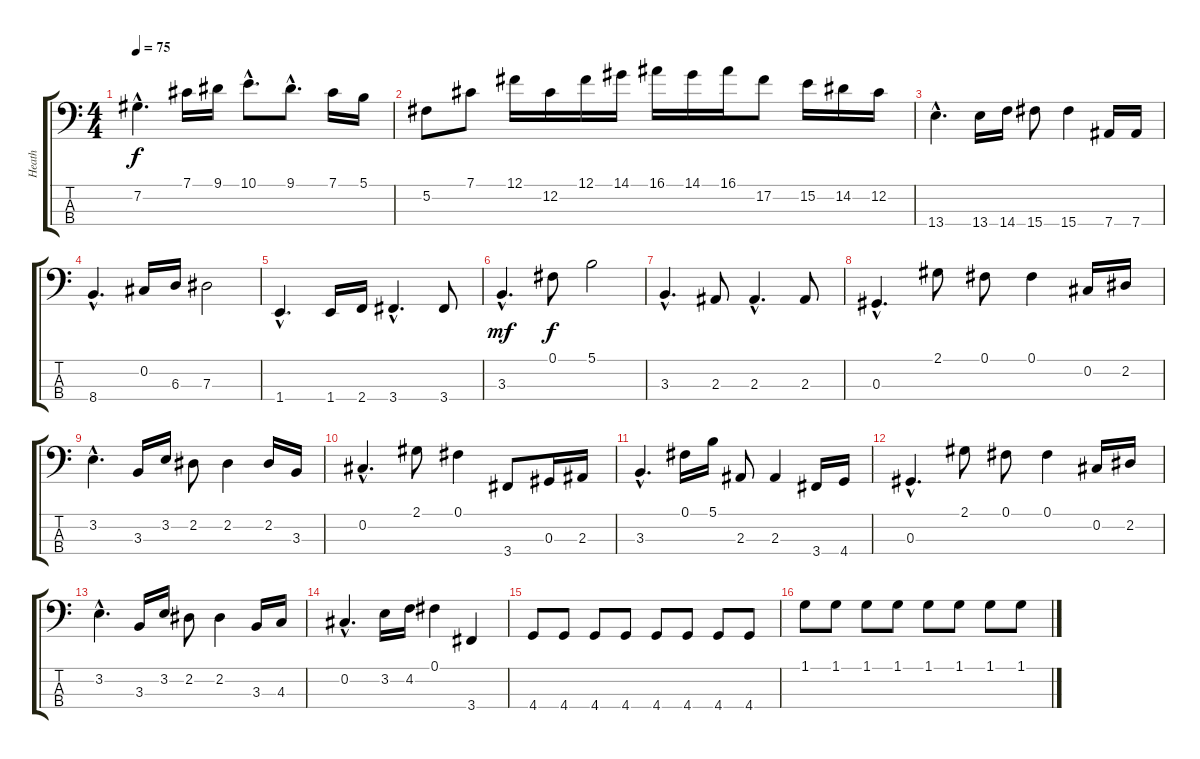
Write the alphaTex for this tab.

\track ("Heath" "Heath") {instrument electricbassfinger}
\staff {score tabs}
\tuning (Gb2 Db2 Ab1 Eb1) {hide}
\ts (4 4)
\tempo 75
\clef f4
\ks c
7.2{hac}.4{d dy f} 7.1.16 9.1.16 10.1{hac}.8{d} 9.1{hac}.8{d} 7.1.16 5.1.16 |
5.2.8 7.1.8 12.1.16 12.2.16 12.1.16 14.1.16 16.1.16 14.1.16 16.1.16 17.2.8 15.2.16 14.2.16 12.2.16 |
13.4{hac}.4{d} 13.4.16 14.4.16 15.4.8 15.4.4 7.4.16 7.4.16 |
8.4{hac}.4{d} 0.2.16 6.3.16 7.3.2 |
1.4{hac}.4{d} 1.4.16 2.4.16 3.4{hac}.4{d} 3.4.8 |
3.3{hac}.4{d dy mf} 0.1.8{dy f} 5.1.2 |
3.3{hac}.4{d} 2.3.8 2.3{hac}.4{d} 2.3.8 |
0.3{hac}.4{d} 2.1.8 0.1.8 0.1.4 0.2.16 2.2.16 |
3.2{hac}.4{d} 3.3.16 3.2.16 2.2.8 2.2.4 2.2.16 3.3.16 |
0.2{hac}.4{d} 2.1.8 0.1.4 3.4.8 0.3.16 2.3.16 |
3.3{hac}.4{d} 0.1.16 5.1.16 2.3.8 2.3.4 3.4.16 4.4.16 |
0.3{hac}.4{d} 2.1.8 0.1.8 0.1.4 0.2.16 2.2.16 |
3.2{hac}.4{d} 3.3.16 3.2.16 2.2.8 2.2.4 3.3.16 4.3.16 |
0.2{hac}.4{d} 3.2.16 4.2.16 0.1.4 3.4.4 |
4.4.8 4.4.8 4.4.8 4.4.8 4.4.8 4.4.8 4.4.8 4.4.8 |
1.1.8 1.1.8 1.1.8 1.1.8 1.1.8 1.1.8 1.1.8 1.1.8
